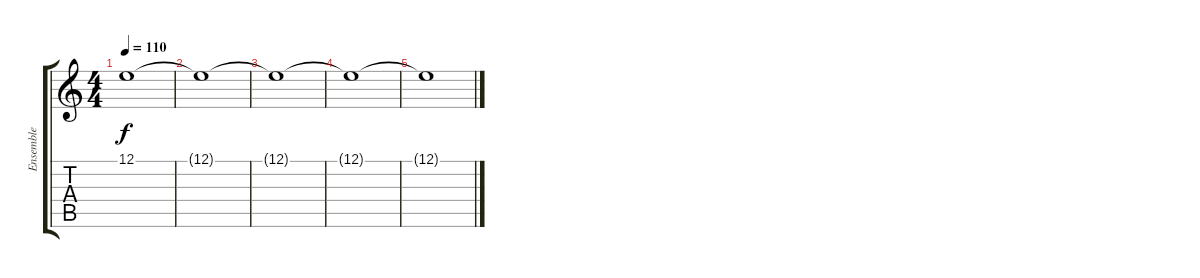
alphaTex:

\track ("Ensemble" "Ensemble") {instrument stringensemble2}
\staff {score tabs}
\tuning (E4 B3 G3 D3 A2 E2) {hide}
\ts (4 4)
\tempo 110
\clef g2
\ks c
12.1{t}.1{dy f} |
12.1{t}.1 |
12.1{t}.1 |
12.1{t}.1{volume 0} |
12.1{t}.1
